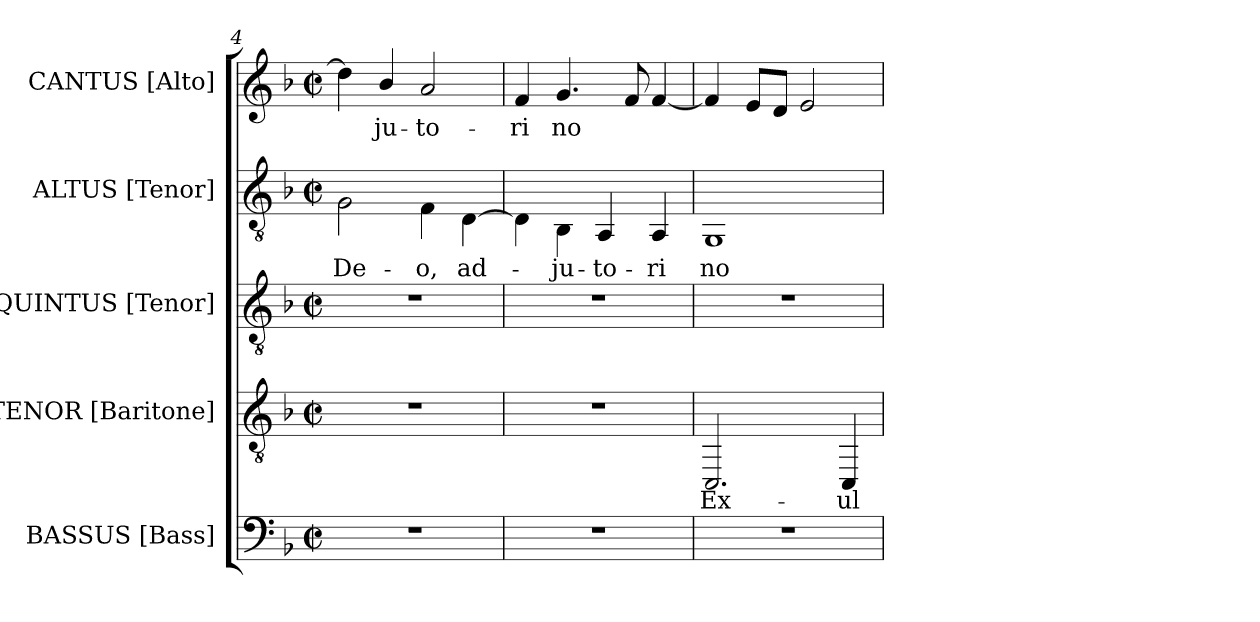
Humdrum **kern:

**kern	**kern	**text	**kern	**kern	**text	**kern	**text
*part5	*part4	*part4	*part3	*part2	*part2	*part1	*part1
*staff5	*staff4	*staff4	*staff3	*staff2	*staff2	*staff1	*staff1
*I"BASSUS [Bass]	*I"TENOR [Baritone]	*	*I"QUINTUS [Tenor]	*I"ALTUS [Tenor]	*	*I"CANTUS [Alto]	*
*I'B.	*I'Bar.	*	*I'T.	*I'T.	*	*I'A.	*
*clefF4	*clefGv2	*	*clefGv2	*clefGv2	*	*clefG2	*
*k[b-]	*k[b-]	*	*k[b-]	*k[b-]	*	*k[b-]	*
*F:	*F:	*	*F:	*F:	*	*F:	*
*M2/2	*M2/2	*	*M2/2	*M2/2	*	*M2/2	*
*met(c|)	*met(c|)	*	*met(c|)	*met(c|)	*	*met(c|)	*
=4	=4	=4	=4	=4	=4	=4	=4
!	!	!	!	!	!LO:LY:b:color=#000000	!	!
1r	1r	.	1r	2Gi\	De-	4ddi\]	.
!	!	!	!	!	!	!	!LO:LY:b:color=#000000
.	.	.	.	.	.	4b-i/	-ju-
!	!	!	!	!	!LO:LY:b:color=#000000	!	!
!	!	!	!	!	!	!	!LO:LY:b:color=#000000
.	.	.	.	4Fi\	-o,	2ai/	-to-
!	!	!	!	!	!LO:LY:b:color=#000000	!	!
.	.	.	.	[4Di\	ad-	.	.
=5	=5	=5	=5	=5	=5	=5	=5
!	!	!	!	!	!	!	!LO:LY:b:color=#000000
1r	1r	.	1r	4Di\]	.	4fi/	-ri
!	!	!	!	!	!LO:LY:b:color=#000000	!	!
!	!	!	!	!	!	!	!LO:LY:b:color=#000000
.	.	.	.	4BB-i\	-ju-	4.gi/	no-
!	!	!	!	!	!LO:LY:b:color=#000000	!	!
.	.	.	.	4AAi/	-to-	.	.
.	.	.	.	.	.	8fi/	.
!	!	!	!	!	!LO:LY:b:color=#000000	!	!
.	.	.	.	4AAi/	-ri	[4fi/	.
!!LO:LB:g=z
=6	=6	=6	=6	=6	=6	=6	=6
!	!	!LO:LY:b:color=#000000	!	!	!	!	!
!	!	!	!	!	!LO:LY:b:color=#000000	!	!
!	!	!	!	!	!	!	!LO:LY:b:color=#000000
1r	2.CCi/	Ex-	1r	1GGi	no-	4fi/]	--
.	.	.	.	.	.	8ei/L	.
.	.	.	.	.	.	8di/J	.
.	.	.	.	.	.	2ei/	.
!	!	!LO:LY:b:color=#000000	!	!	!	!	!
.	4CCi/	-ul-	.	.	.	.	.
=	=	=	=	=	=	=	=
*-	*-	*-	*-	*-	*-	*-	*-
